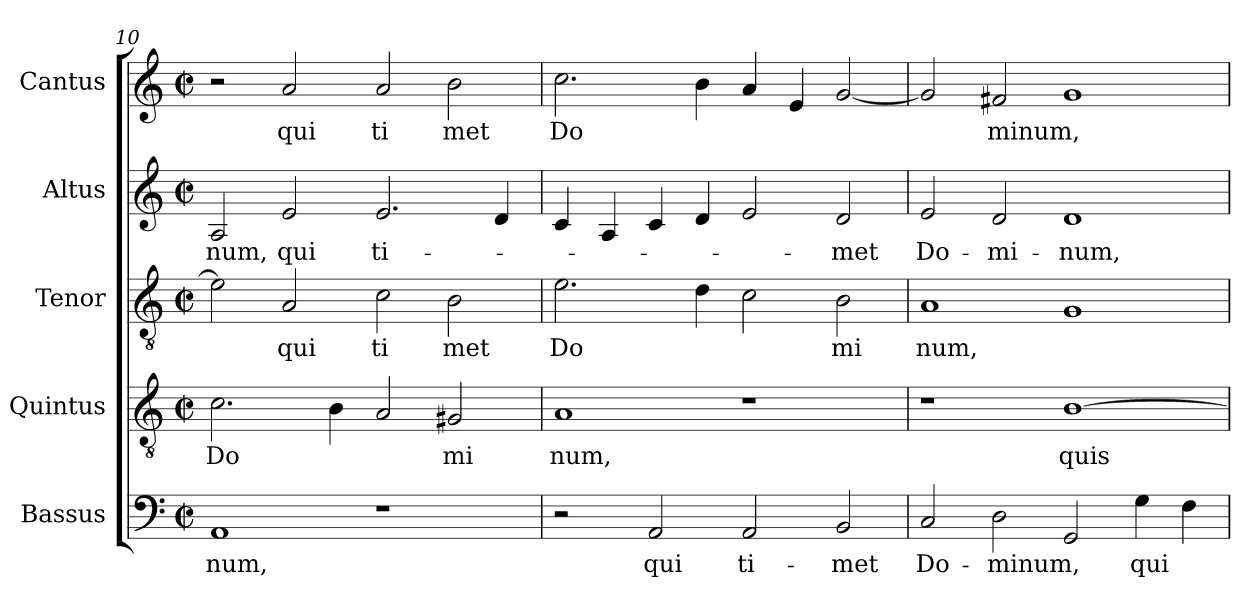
**kern	**text	**kern	**text	**kern	**text	**kern	**text	**kern	**text
*part5	*part5	*part4	*part4	*part3	*part3	*part2	*part2	*part1	*part1
*staff5	*staff5	*staff4	*staff4	*staff3	*staff3	*staff2	*staff2	*staff1	*staff1
*I"Bassus	*	*I"Quintus	*	*I"Tenor	*	*I"Altus	*	*I"Cantus	*
*clefF4	*	*clefGv2	*	*clefGv2	*	*clefG2	*	*clefG2	*
*M2/2	*	*M2/2	*	*M2/2	*	*M2/2	*	*M2/2	*
*met(c|)	*	*met(c|)	*	*met(c|)	*	*met(c|)	*	*met(c|)	*
=10	=10	=10	=10	=10	=10	=10	=10	=10	=10
!	!LO:LY:b:cj	!	!LO:LY:b	!	!	!	!LO:LY:b:cj	!	!
1AA	-num,	2.c\	Do	2e\]	.	2A/	-num,	2r	.
!	!	!	!	!	!LO:LY:b:cj	!	!LO:LY:b:cj	!	!LO:LY:b:cj
.	.	.	.	2A/	qui	2e/	qui	2a/	qui
.	.	4B\	.	.	.	.	.	.	.
!	!	!	!	!	!LO:LY:b:cj	!	!LO:LY:b:cj	!	!LO:LY:b:cj
1r	.	2A/	.	2c\	ti	2.e/	ti-	2a/	ti
!	!	!	!LO:LY:b:cj	!	!LO:LY:b:cj	!	!	!	!LO:LY:b:cj
.	.	2G#X/	mi	2B\	met	.	.	2b\	met
.	.	.	.	.	.	4d/	.	.	.
=11	=11	=11	=11	=11	=11	=11	=11	=11	=11
!	!	!	!LO:LY:b:cj	!	!LO:LY:b	!	!	!	!LO:LY:b
2r	.	1A	num,	2.e\	Do	4c/	.	2.cc\	Do
.	.	.	.	.	.	4A/	.	.	.
!	!LO:LY:b:cj	!	!	!	!	!	!	!	!
2AA/	qui	.	.	.	.	4c/	.	.	.
.	.	.	.	4d\	.	4d/	.	4b\	.
!	!LO:LY:b:cj	!	!	!	!	!	!	!	!
2AA/	ti-	1r	.	2c\	.	2e/	.	4a/	.
.	.	.	.	.	.	.	.	4e/	.
!	!LO:LY:b:cj	!	!	!	!LO:LY:b:cj	!	!LO:LY:b:cj	!	!
2BB/	-met	.	.	2B\	mi	2d/	-met	[<2g/	.
=12	=12	=12	=12	=12	=12	=12	=12	=12	=12
!	!LO:LY:b:cj	!	!	!	!LO:LY:b	!	!LO:LY:b:cj	!	!
2C/	Do-	1r	.	1A	num,	2e/	Do-	2g/]	.
!	!LO:LY:b	!	!	!	!	!	!LO:LY:b:cj	!	!LO:LY:b
2D\	-minum,	.	.	.	.	2d/	-mi-	2f#/	minum,
!	!	!	!LO:LY:b	!	!	!	!LO:LY:b	!	!
2GG/	.	[<1B	quis	1G	.	1d	-num,	1g	.
!	!LO:LY:b	!	!	!	!	!	!	!	!
4G\	qui	.	.	.	.	.	.	.	.
4F\	.	.	.	.	.	.	.	.	.
=	=	=	=	=	=	=	=	=	=
*-	*-	*-	*-	*-	*-	*-	*-	*-	*-
